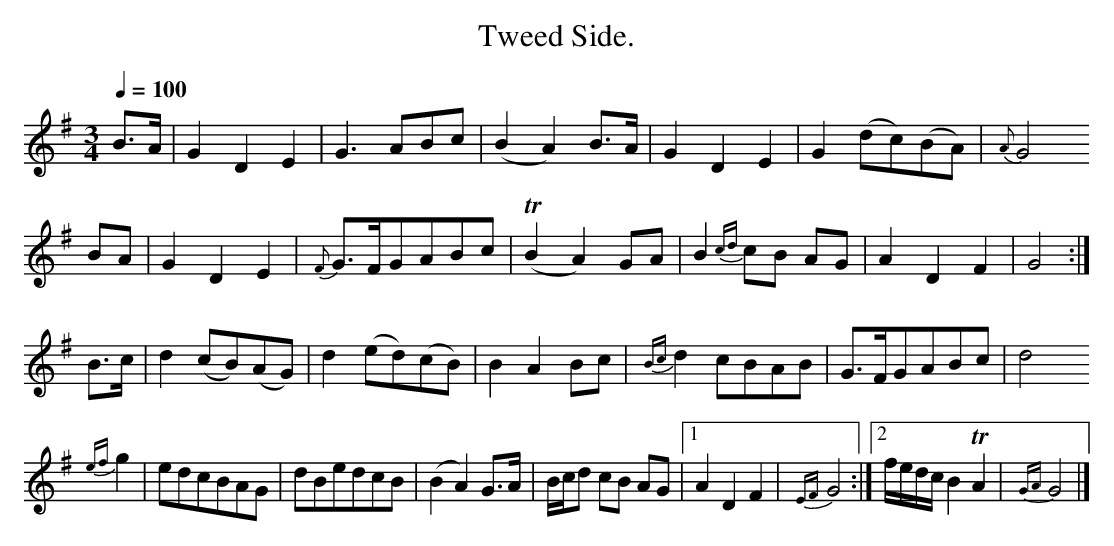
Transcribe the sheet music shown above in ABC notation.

X:1
T:Tweed Side.
M:3/4
L:1/8
Q:1/4=100
K:G
    B>A|G2 D2  E2    |G3  ABc | (B2 A2) B>A|    G2    D2 E2|   G2      (dc)(BA)   |{A}G4
    BA |G2 D2 E2|{F}G>FGABc |(TB2 A2) GA |    B2{cd}cB AG|   A2       D2  F2    |    G4:|
    B>c|d2(cB)(AG)   |d2(ed)(cB)|  B2 A2  Bc |{Bc}d2    cBAB|   G>FGABc    |    d4
{ef}g2 |edcBAG    |dBedcB | (B2 A2) G>A|    B/c/d cB AG|[1 A2       D2  F2|{EF}    G4:|\
                                                              [2 f/e/d/c/ B2 TA2|{GA}    G4|]
